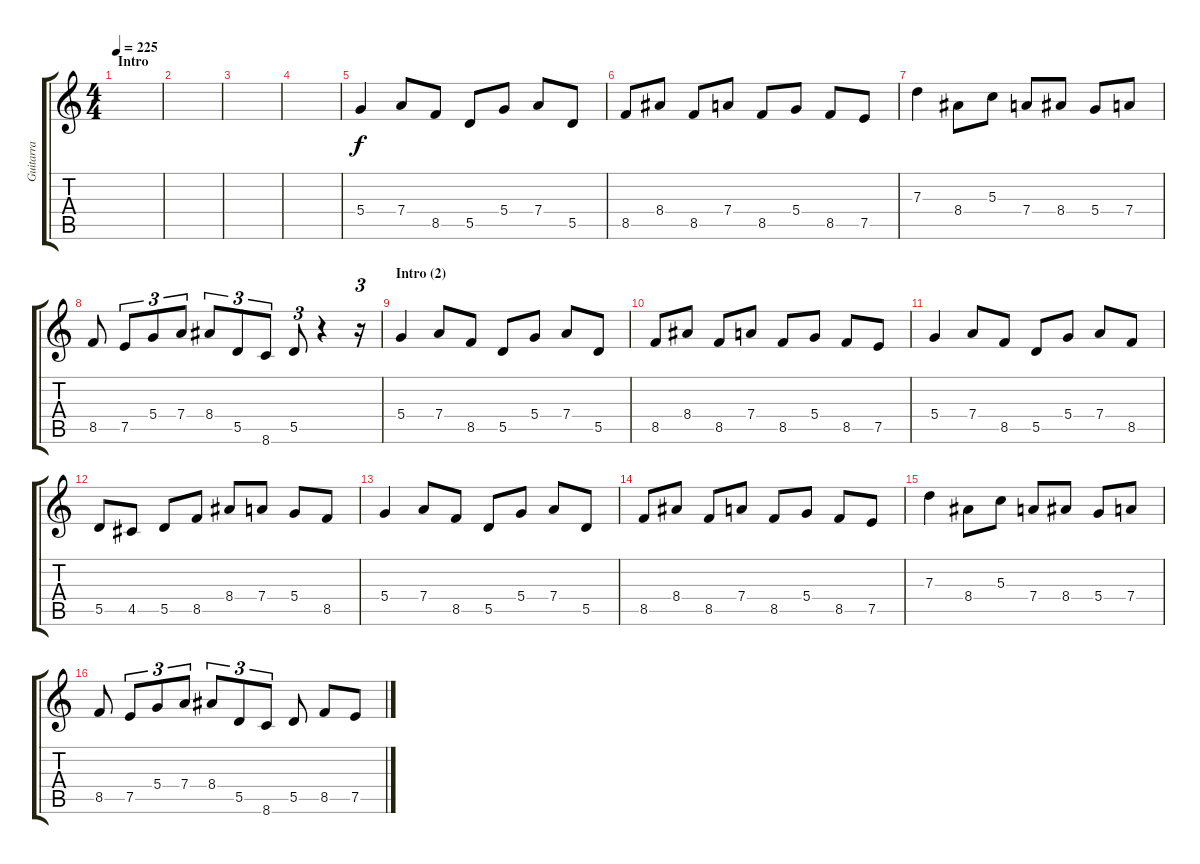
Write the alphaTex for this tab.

\track ("Guitarra" "Guitarra") {instrument distortionguitar}
\staff {score tabs}
\tuning (E4 B3 G3 D3 A2 E2) {hide}
\ts (4 4)
\section ("" "Intro ")
\tempo 225
\tempo 200
\tempo 225
\clef g2
\ks c
|
|
|
|
5.4.4 7.4.8 8.5.8 5.5.8 5.4.8 7.4.8 5.5.8 |
8.5.8 8.4.8 8.5.8 7.4.8 8.5.8 5.4.8 8.5.8 7.5.8 |
7.3.4 8.4.8 5.3.8 7.4.8 8.4.8 5.4.8 7.4.8 |
8.5.8 7.5.8{tu (3 2)} 5.4.8{tu (3 2)} 7.4.8{tu (3 2)} 8.4.8{tu (3 2)} 5.5.8{tu (3 2)} 8.6.8{tu (3 2)} 5.5.8{tu (3 2)} r.4 r.16{tu (3 2)} |
\section ("" "Intro (2)")
5.4.4 7.4.8 8.5.8 5.5.8 5.4.8 7.4.8 5.5.8 |
8.5.8 8.4.8 8.5.8 7.4.8 8.5.8 5.4.8 8.5.8 7.5.8 |
5.4.4 7.4.8 8.5.8 5.5.8 5.4.8 7.4.8 8.5.8 |
5.5.8 4.5.8 5.5.8 8.5.8 8.4.8 7.4.8 5.4.8 8.5.8 |
5.4.4 7.4.8 8.5.8 5.5.8 5.4.8 7.4.8 5.5.8 |
8.5.8 8.4.8 8.5.8 7.4.8 8.5.8 5.4.8 8.5.8 7.5.8 |
7.3.4 8.4.8 5.3.8 7.4.8 8.4.8 5.4.8 7.4.8 |
8.5.8 7.5.8{tu (3 2)} 5.4.8{tu (3 2)} 7.4.8{tu (3 2)} 8.4.8{tu (3 2)} 5.5.8{tu (3 2)} 8.6.8{tu (3 2)} 5.5.8 8.5.8 7.5.8
